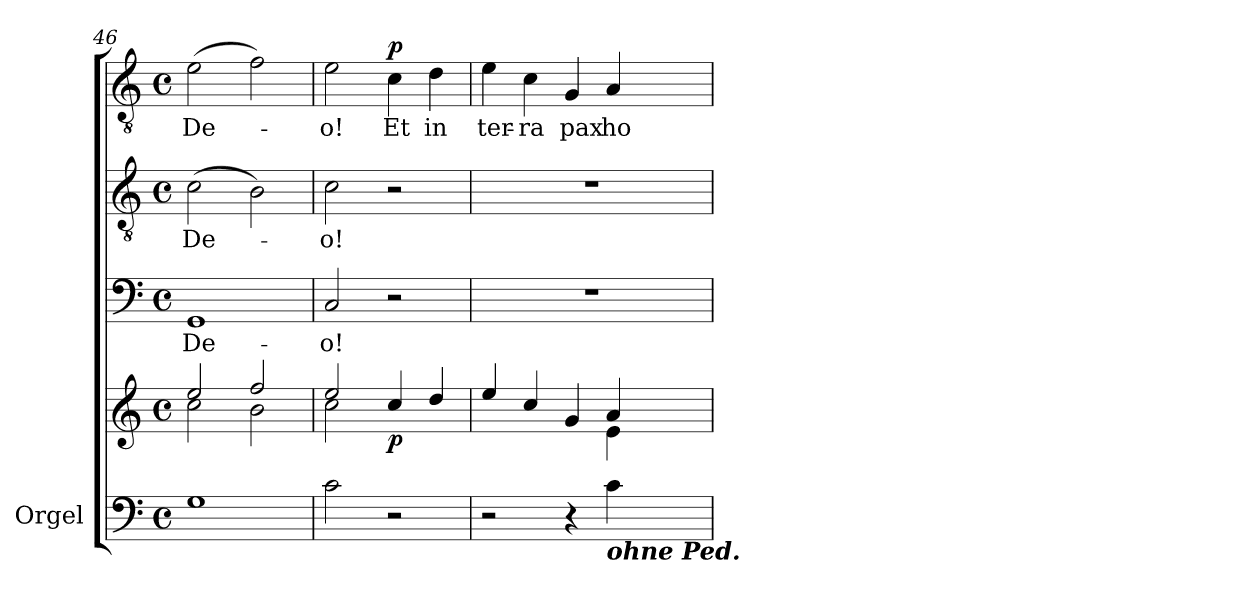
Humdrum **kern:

**kern	**kern	**dynam	**kern	**text	**kern	**text	**kern	**text	**dynam
*part4	*part4	*part4	*part3	*part3	*part2	*part2	*part1	*part1	*part1
*staff5	*staff4	*staff4/5	*staff3	*staff3	*staff2	*staff2	*staff1	*staff1	*staff1
*I"Orgel	*	*	*	*	*	*	*	*	*
*I'Org.	*	*	*	*	*	*	*	*	*
*clefF4	*clefG2	*	*clefF4	*	*clefGv2	*	*clefGv2	*	*
*k[]	*k[]	*	*k[]	*	*k[]	*	*k[]	*	*
*C:	*C:	*	*C:	*	*C:	*	*C:	*	*
*M4/4	*M4/4	*	*M4/4	*	*M4/4	*	*M4/4	*	*
*met(c)	*met(c)	*	*met(c)	*	*met(c)	*	*met(c)	*	*
=46	=46	=46	=46	=46	=46	=46	=46	=46	=46
*	*^	*	*	*	*	*	*	*	*
!	!	!	!	!	!LO:LY:b	!	!LO:LY:b	!	!LO:LY:b	!
1G	2ee/	2cc\	.	1GG	De-	(>2c\	De-	(>2e\	De-	.
.	2ff/	2b\	.	.	.	2B\)	.	2f\)	.	.
=47	=47	=47	=47	=47	=47	=47	=47	=47	=47	=47
!	!	!	!	!	!LO:LY:b	!	!LO:LY:b	!	!LO:LY:b	!
2c\	2ee/	2cc\	.	2C/	-o!	2c\	-o!	2e\	-o!	.
!	!	!	!LO:DY:b	!	!	!	!	!	!LO:LY:b	!LO:DY:a
2r	4cc/	2ryy	p	2r	.	2r	.	4c\	Et	p
!	!	!	!	!	!	!	!	!	!LO:LY:b	!
.	4dd/	.	.	.	.	.	.	4d\	in	.
=48	=48	=48	=48	=48	=48	=48	=48	=48	=48	=48
!	!	!	!	!	!	!	!	!	!LO:LY:b	!
2r	4ee/	2.ryy	.	1r	.	1r	.	4e\	ter-	.
!	!	!	!	!	!	!	!	!	!LO:LY:b	!
.	4cc/	.	.	.	.	.	.	4c\	-ra	.
!	!	!	!	!	!	!	!	!	!LO:LY:b	!
4r	4g/	.	.	.	.	.	.	4G/	pax	.
!LO:TX:b:Bi:t=ohne Ped.	!	!	!	!	!	!	!	!	!	!
!	!	!	!	!	!	!	!	!	!LO:LY:b	!
4c\	4a/	4e\	.	.	.	.	.	4A/	ho-	.
*	*v	*v	*	*	*	*	*	*	*	*
=	=	=	=	=	=	=	=	=	=
*-	*-	*-	*-	*-	*-	*-	*-	*-	*-
